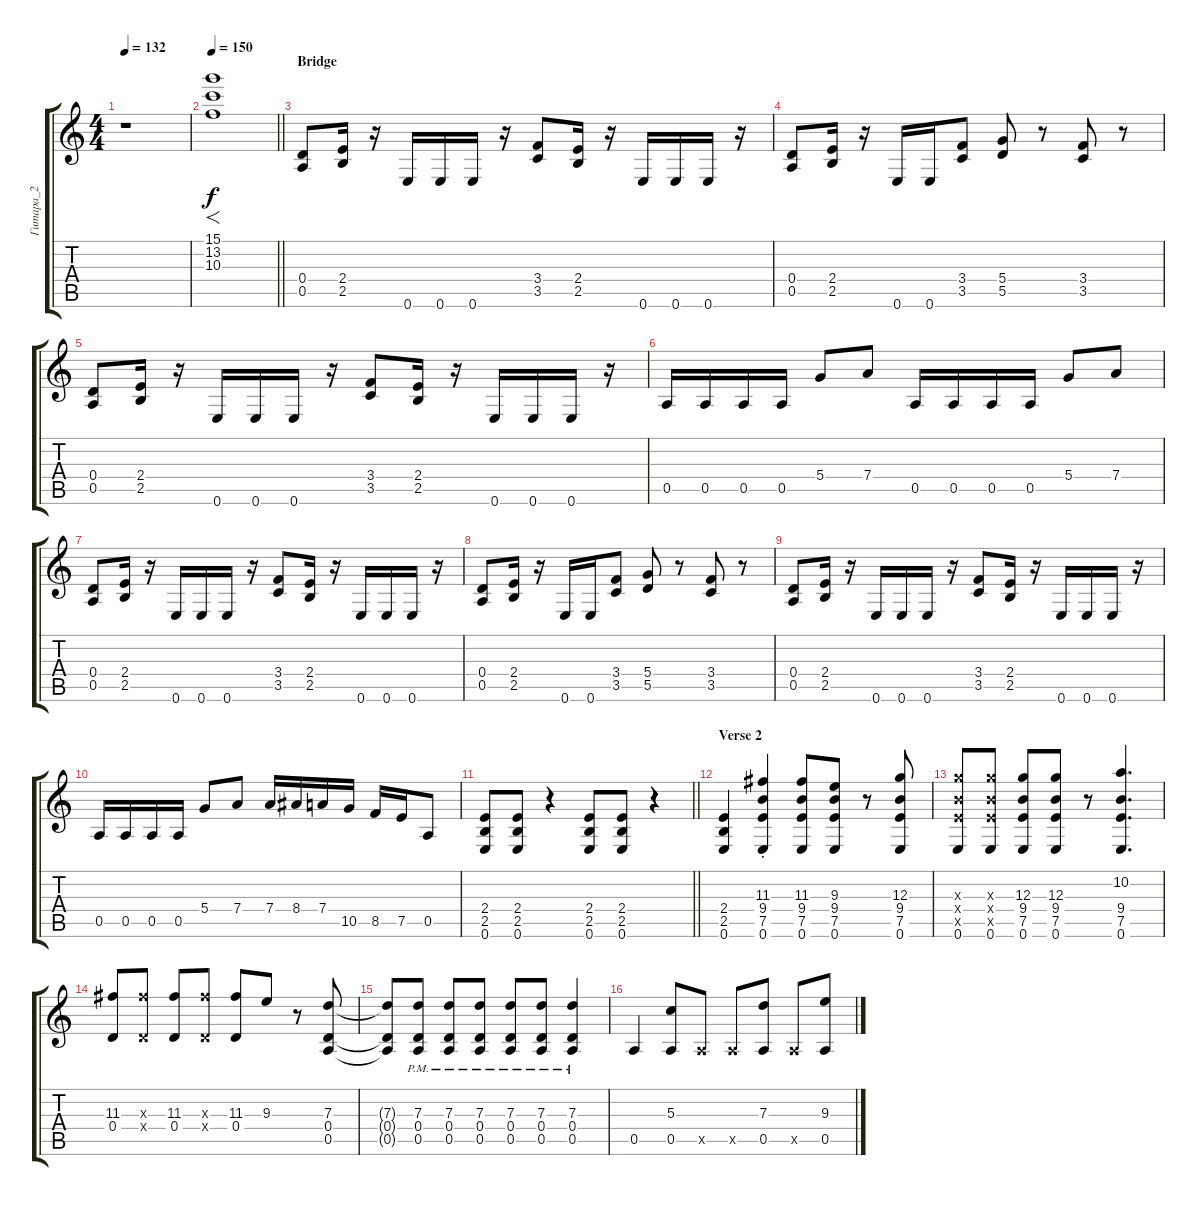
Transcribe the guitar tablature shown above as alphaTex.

\track ("Гитара_2" "Гитара_2") {instrument acousticguitarnylon}
\staff {score tabs}
\tuning (E4 B3 G3 D3 A2 E2) {hide}
\ts (4 4)
\tempo 132
\clef g2
\ks c
r.1{dy f} |
\tempo 150
\barLineRight lightlight
(15.1 13.2 10.3).1{f} |
\section ("" "Bridge")
(0.4 0.5).8 (2.4 2.5).16 r.16 0.6.16 0.6.16 0.6.16 r.16 (3.4 3.5).8 (2.4 2.5).16 r.16 0.6.16 0.6.16 0.6.16 r.16 |
(0.4 0.5).8 (2.4 2.5).16 r.16 0.6.16 0.6.16 (3.4 3.5).8 (5.4 5.5).8 r.8 (3.4 3.5).8 r.8 |
(0.4 0.5).8 (2.4 2.5).16 r.16 0.6.16 0.6.16 0.6.16 r.16 (3.4 3.5).8 (2.4 2.5).16 r.16 0.6.16 0.6.16 0.6.16 r.16 |
0.5.16 0.5.16 0.5.16 0.5.16 5.4.8 7.4.8 0.5.16 0.5.16 0.5.16 0.5.16 5.4.8 7.4.8 |
(0.4 0.5).8 (2.4 2.5).16 r.16 0.6.16 0.6.16 0.6.16 r.16 (3.4 3.5).8 (2.4 2.5).16 r.16 0.6.16 0.6.16 0.6.16 r.16 |
(0.4 0.5).8 (2.4 2.5).16 r.16 0.6.16 0.6.16 (3.4 3.5).8 (5.4 5.5).8 r.8 (3.4 3.5).8 r.8 |
(0.4 0.5).8 (2.4 2.5).16 r.16 0.6.16 0.6.16 0.6.16 r.16 (3.4 3.5).8 (2.4 2.5).16 r.16 0.6.16 0.6.16 0.6.16 r.16 |
0.5.16 0.5.16 0.5.16 0.5.16 5.4.8 7.4.8 7.4.16 8.4.16 7.4.16 10.5.16 8.5.16 7.5.16 0.5.8 |
\barLineRight lightlight
(2.4 2.5 0.6).8 (2.4 2.5 0.6).8 r.4 (2.4 2.5 0.6).8 (2.4 2.5 0.6).8 r.4 |
\section ("" "Verse 2")
(2.4 2.5 0.6).4 (11.3{st} 9.4{st} 7.5{st} 0.6).4 (11.3 9.4 7.5 0.6).8 (9.3 9.4 7.5 0.6).8 r.8 (12.3 9.4 7.5 0.6).8 |
(12.3{x} 9.4{x} 7.5{x} 0.6).8 (12.3{x} 9.4{x} 7.5{x} 0.6).8 (12.3 9.4 7.5 0.6).8 (12.3 9.4 7.5 0.6).8 r.8 (10.2 9.4 7.5 0.6).4{d} |
(11.3 0.4).8 (11.3{x} 0.4{x}).8 (11.3 0.4).8 (11.3{x} 0.4{x}).8 (11.3 0.4).8 9.3.8 r.8 (7.3 0.4 0.5).8 |
(7.3{t} 0.4{t} 0.5{t}).8 (7.3{pm} 0.4{pm} 0.5{pm}).8 (7.3{pm} 0.4{pm} 0.5{pm}).8 (7.3{pm} 0.4{pm} 0.5{pm}).8 (7.3{pm} 0.4{pm} 0.5{pm}).8 (7.3{pm} 0.4{pm} 0.5{pm}).8 (7.3{pm} 0.4{pm} 0.5{pm}).4 |
0.5.4 (5.3 0.5).8 0.5{x}.8 0.5{x}.8 (7.3 0.5).8 0.5{x}.8 (9.3 0.5).8
